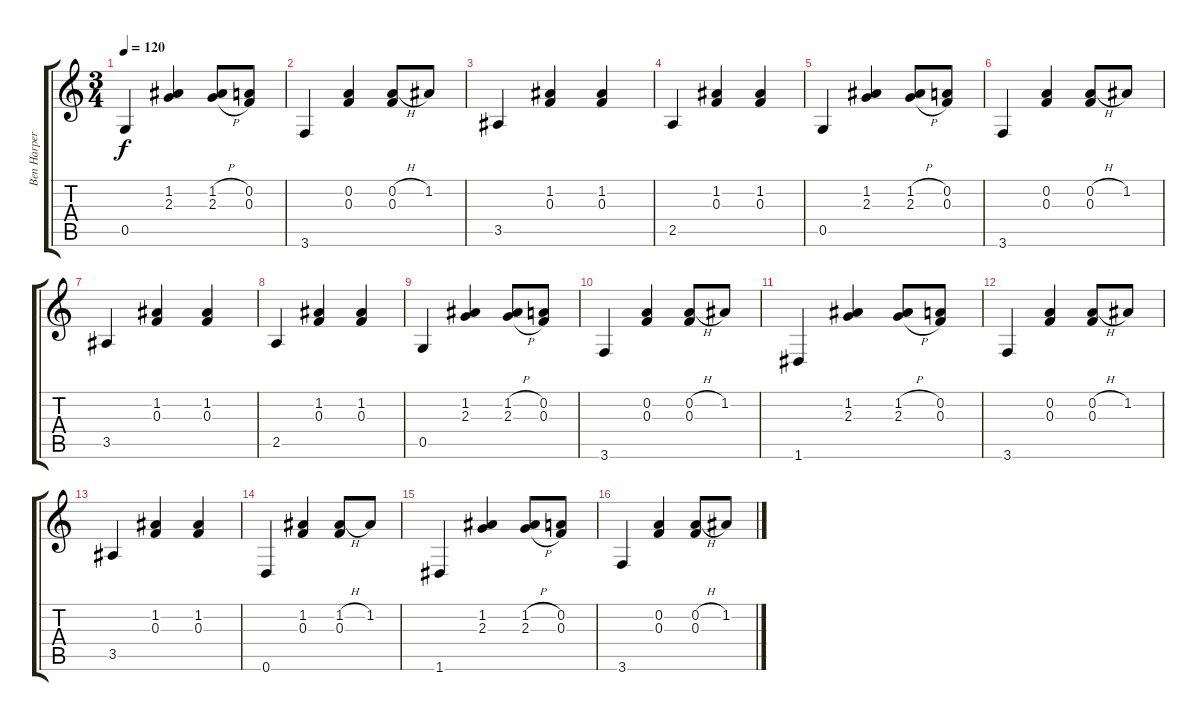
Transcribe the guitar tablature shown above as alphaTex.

\track ("Ben Harper" "Ben Harper") {instrument acousticguitarsteel}
\staff {score tabs}
\tuning (D4 A3 F3 C3 G2 D2) {hide}
\ts (3 4)
\tempo 120
\clef g2
\ks c
0.5.4{dy f} (1.2 2.3).4 (1.2{h} 2.3{h}).8 (0.2 0.3).8 |
3.6.4 (0.2 0.3).4 (0.2{h} 0.3).8 1.2.8 |
3.5.4 (1.2 0.3).4 (1.2 0.3).4 |
2.5.4 (1.2 0.3).4 (1.2 0.3).4 |
0.5.4 (1.2 2.3).4 (1.2{h} 2.3{h}).8 (0.2 0.3).8 |
3.6.4 (0.2 0.3).4 (0.2{h} 0.3).8 1.2.8 |
3.5.4 (1.2 0.3).4 (1.2 0.3).4 |
2.5.4 (1.2 0.3).4 (1.2 0.3).4 |
0.5.4 (1.2 2.3).4 (1.2{h} 2.3{h}).8 (0.2 0.3).8 |
3.6.4 (0.2 0.3).4 (0.2{h} 0.3).8 1.2.8 |
1.6.4 (1.2 2.3).4 (1.2{h} 2.3{h}).8 (0.2 0.3).8 |
3.6.4 (0.2 0.3).4 (0.2{h} 0.3).8 1.2.8 |
3.5.4 (1.2 0.3).4 (1.2 0.3).4 |
0.6.4 (1.2 0.3).4 (1.2{h} 0.3).8 1.2.8 |
1.6.4 (1.2 2.3).4 (1.2{h} 2.3{h}).8 (0.2 0.3).8 |
3.6.4 (0.2 0.3).4 (0.2{h} 0.3).8 1.2.8
